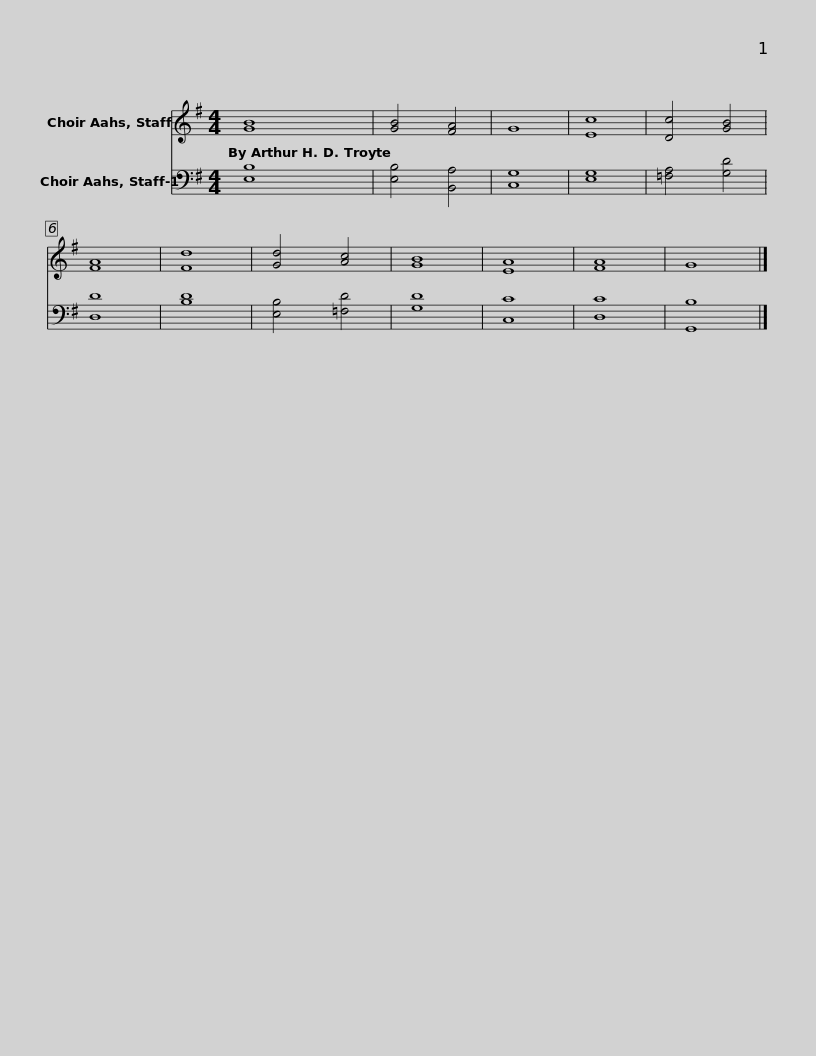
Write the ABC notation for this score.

X:1
%%score 1 2
L:1/8
M:4/4
I:linebreak $
K:G
V:1 treble
V:2 bass
V:1
 [GB]8 | [GB]4 [FA]4 | G8 | [Ec]8 | [Dc]4 [GB]4 | %5
 [FA]8 | [Fd]8 | [Gd]4 [Ac]4 | [GB]8 | [EA]8 | %10
 [FA]8 |$ G8 |] %12
V:2
 [E,B,]8 | [E,B,]4 [B,,A,]4 | [C,G,]8 | [E,G,]8 | [=F,A,]4 [G,D]4 | %5
 [D,D]8 | [B,D]8 | [E,B,]4 [=F,D]4 | [G,D]8 | [C,C]8 | %10
 [D,C]8 |$ [G,,B,]8 |] %12
